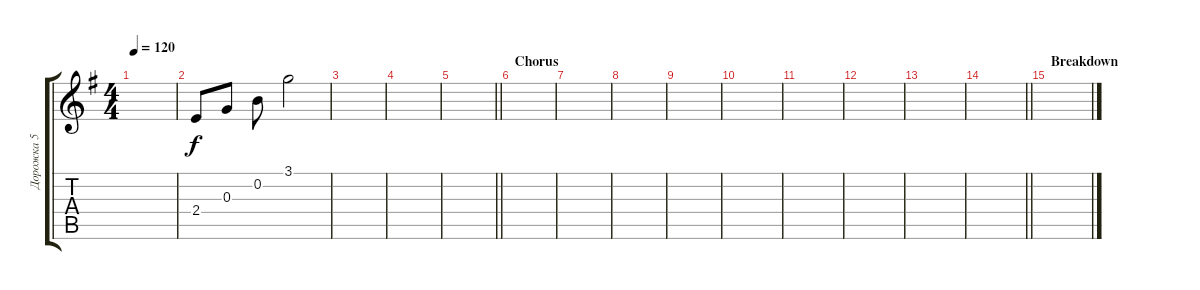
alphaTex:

\track ("Дорожка 5" "Дорожка 5") {instrument distortionguitar}
\staff {score tabs}
\tuning (E4 B3 G3 D3 A2 E2) {hide}
\ts (4 4)
\tempo 120
\clef g2
\ks g
|
2.4.8 0.3.8 0.2.8 3.1.2 |
|
|
\barLineRight lightlight
|
\section ("" "Chorus")
|
|
|
|
|
|
|
|
\barLineRight lightlight
|
\section ("" "Breakdown")
